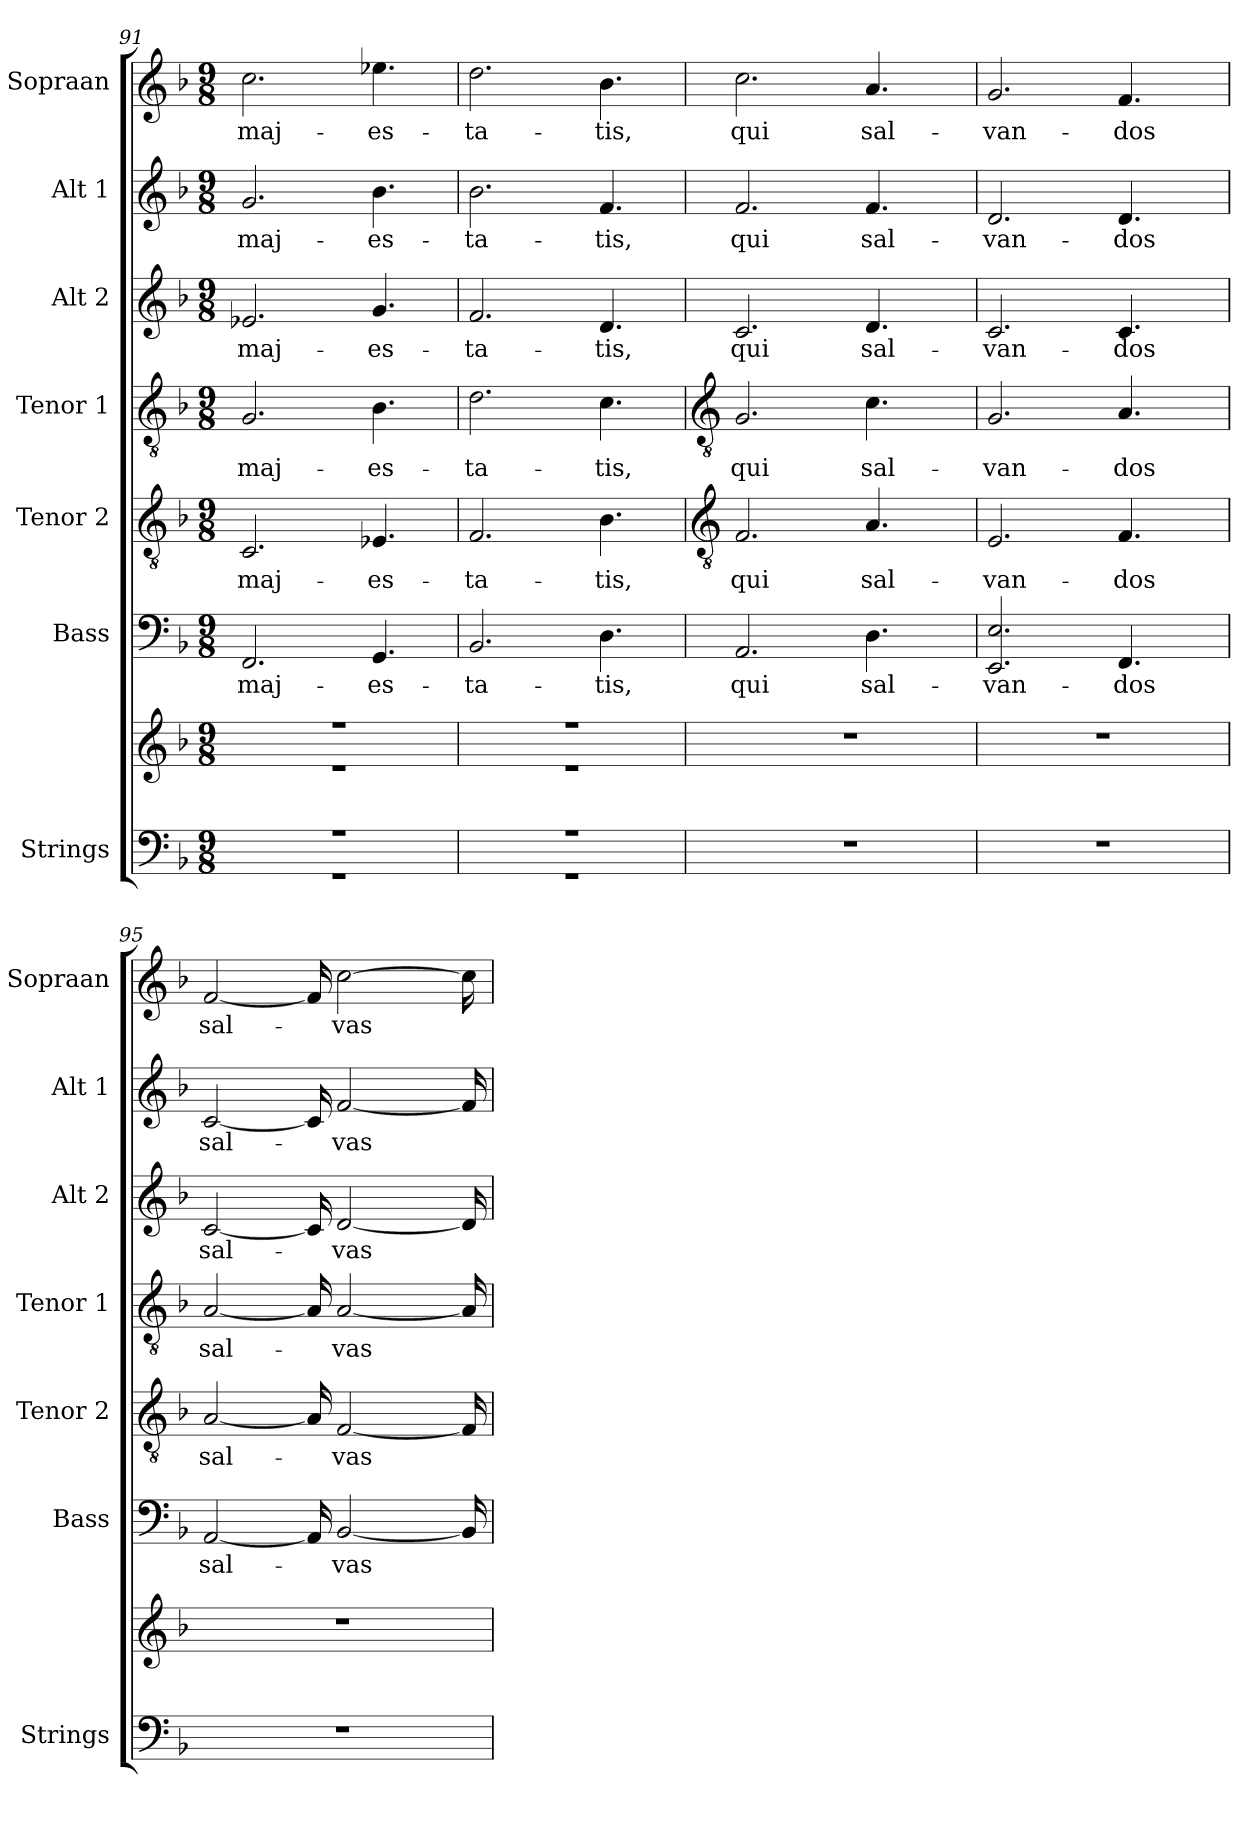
**kern	**kern	**kern	**text	**kern	**text	**kern	**text	**kern	**text	**kern	**text	**kern	**text
*part7	*part7	*part6	*part6	*part5	*part5	*part4	*part4	*part3	*part3	*part2	*part2	*part1	*part1
*staff8	*staff7	*staff6	*staff6	*staff5	*staff5	*staff4	*staff4	*staff3	*staff3	*staff2	*staff2	*staff1	*staff1
*I"Strings	*	*I"Bass	*	*I"Tenor 2	*	*I"Tenor 1	*	*I"Alt 2	*	*I"Alt 1	*	*I"Sopraan	*
*I'Strings	*	*I'Bass	*	*I'Tenor 2	*	*I'Tenor 1	*	*I'Alt 2	*	*I'Alt 1	*	*I'Sopraan	*
*clefF4	*clefG2	*clefF4	*	*clefGv2	*	*clefGv2	*	*clefG2	*	*clefG2	*	*clefG2	*
*k[b-]	*k[b-]	*k[b-]	*	*k[b-]	*	*k[b-]	*	*k[b-]	*	*k[b-]	*	*k[b-]	*
*F:	*F:	*F:	*	*F:	*	*F:	*	*F:	*	*F:	*	*F:	*
*M9/8	*M9/8	*M9/8	*	*M9/8	*	*M9/8	*	*M9/8	*	*M9/8	*	*M9/8	*
=91	=91	=91	=91	=91	=91	=91	=91	=91	=91	=91	=91	=91	=91
*^	*^	*	*	*	*	*	*	*	*	*	*	*	*
!LO:N:vis=1	!LO:N:vis=1	!LO:N:vis=1	!LO:N:vis=1	!	!LO:LY:b	!	!LO:LY:b	!	!LO:LY:b	!	!LO:LY:b	!	!LO:LY:b	!	!LO:LY:b
8%9r	8%9r	8%9r	8%9r	2.FF	maj-	2.C	maj-	2.G	maj-	2.e-X	maj-	2.g	maj-	2.cc	maj-
!	!	!	!	!	!LO:LY:b	!	!LO:LY:b	!	!LO:LY:b	!	!LO:LY:b	!	!LO:LY:b	!	!LO:LY:b
.	.	.	.	4.GG	-es-	4.E-X	-es-	4.B-	-es-	4.g	-es-	4.b-	-es-	4.ee-X	-es-
=92	=92	=92	=92	=92	=92	=92	=92	=92	=92	=92	=92	=92	=92	=92	=92
!LO:N:vis=1	!LO:N:vis=1	!LO:N:vis=1	!LO:N:vis=1	!	!LO:LY:b	!	!LO:LY:b	!	!LO:LY:b	!	!LO:LY:b	!	!LO:LY:b	!	!LO:LY:b
8%9r	8%9r	8%9r	8%9r	2.BB-	-ta-	2.F	-ta-	2.d	-ta-	2.f	-ta-	2.b-	-ta-	2.dd	-ta-
!	!	!	!	!	!LO:LY:b	!	!LO:LY:b	!	!LO:LY:b	!	!LO:LY:b	!	!LO:LY:b	!	!LO:LY:b
.	.	.	.	4.D	-tis,	4.B-	-tis,	4.c	-tis,	4.d	-tis,	4.f	-tis,	4.b-	-tis,
!!LO:LB:g=z
=93	=93	=93	=93	=93	=93	=93	=93	=93	=93	=93	=93	=93	=93	=93	=93
*	*	*	*	*	*	*clefGv2	*	*clefGv2	*	*	*	*	*	*	*
!LO:N:vis=1	!	!	!LO:N:vis=1	!	!LO:LY:b	!	!LO:LY:b	!	!LO:LY:b	!	!LO:LY:b	!	!LO:LY:b	!	!LO:LY:b
8%9r	1ryy	1ryy	8%9r	2.AA	qui	2.F	qui	2.G	qui	2.c	qui	2.f	qui	2.cc	qui
!	!	!	!	!	!LO:LY:b	!	!LO:LY:b	!	!LO:LY:b	!	!LO:LY:b	!	!LO:LY:b	!	!LO:LY:b
.	.	.	.	4.D	sal-	4.A	sal-	4.c	sal-	4.d	sal-	4.f	sal-	4.a	sal-
.	8ryy	8ryy	.	.	.	.	.	.	.	.	.	.	.	.	.
=94	=94	=94	=94	=94	=94	=94	=94	=94	=94	=94	=94	=94	=94	=94	=94
!LO:N:vis=1	!	!	!LO:N:vis=1	!	!LO:LY:b	!	!LO:LY:b	!	!LO:LY:b	!	!LO:LY:b	!	!LO:LY:b	!	!LO:LY:b
8%9r	1ryy	1ryy	8%9r	2.EE 2.E	-van-	2.E	-van-	2.G	-van-	2.c	-van-	2.d	-van-	2.g	-van-
!	!	!	!	!	!LO:LY:b	!	!LO:LY:b	!	!LO:LY:b	!	!LO:LY:b	!	!LO:LY:b	!	!LO:LY:b
.	.	.	.	4.FF	-dos	4.F	-dos	4.A	-dos	4.c	-dos	4.d	-dos	4.f	-dos
.	8ryy	8ryy	.	.	.	.	.	.	.	.	.	.	.	.	.
=95	=95	=95	=95	=95	=95	=95	=95	=95	=95	=95	=95	=95	=95	=95	=95
!LO:N:vis=1	!	!	!LO:N:vis=1	!	!LO:LY:b	!	!LO:LY:b	!	!LO:LY:b	!	!LO:LY:b	!	!LO:LY:b	!	!LO:LY:b
8%9r	1ryy	1ryy	8%9r	[2AA	sal-	[2A	sal-	[2A	sal-	[2c	sal-	[2c	sal-	[2f	sal-
.	.	.	.	16AA]	.	16A]	.	16A]	.	16c]	.	16c]	.	16f]	.
!	!	!	!	!	!LO:LY:b	!	!LO:LY:b	!	!LO:LY:b	!	!LO:LY:b	!	!LO:LY:b	!	!LO:LY:b
.	.	.	.	[2BB-	-vas	[2F	-vas	[2A	-vas	[2d	-vas	[2f	-vas	[2cc	-vas
.	8ryy	8ryy	.	.	.	.	.	.	.	.	.	.	.	.	.
.	.	.	.	16BB-]	.	16F]	.	16A]	.	16d]	.	16f]	.	16cc]	.
*v	*v	*	*	*	*	*	*	*	*	*	*	*	*	*	*
*	*v	*v	*	*	*	*	*	*	*	*	*	*	*	*
=	=	=	=	=	=	=	=	=	=	=	=	=	=
*-	*-	*-	*-	*-	*-	*-	*-	*-	*-	*-	*-	*-	*-
